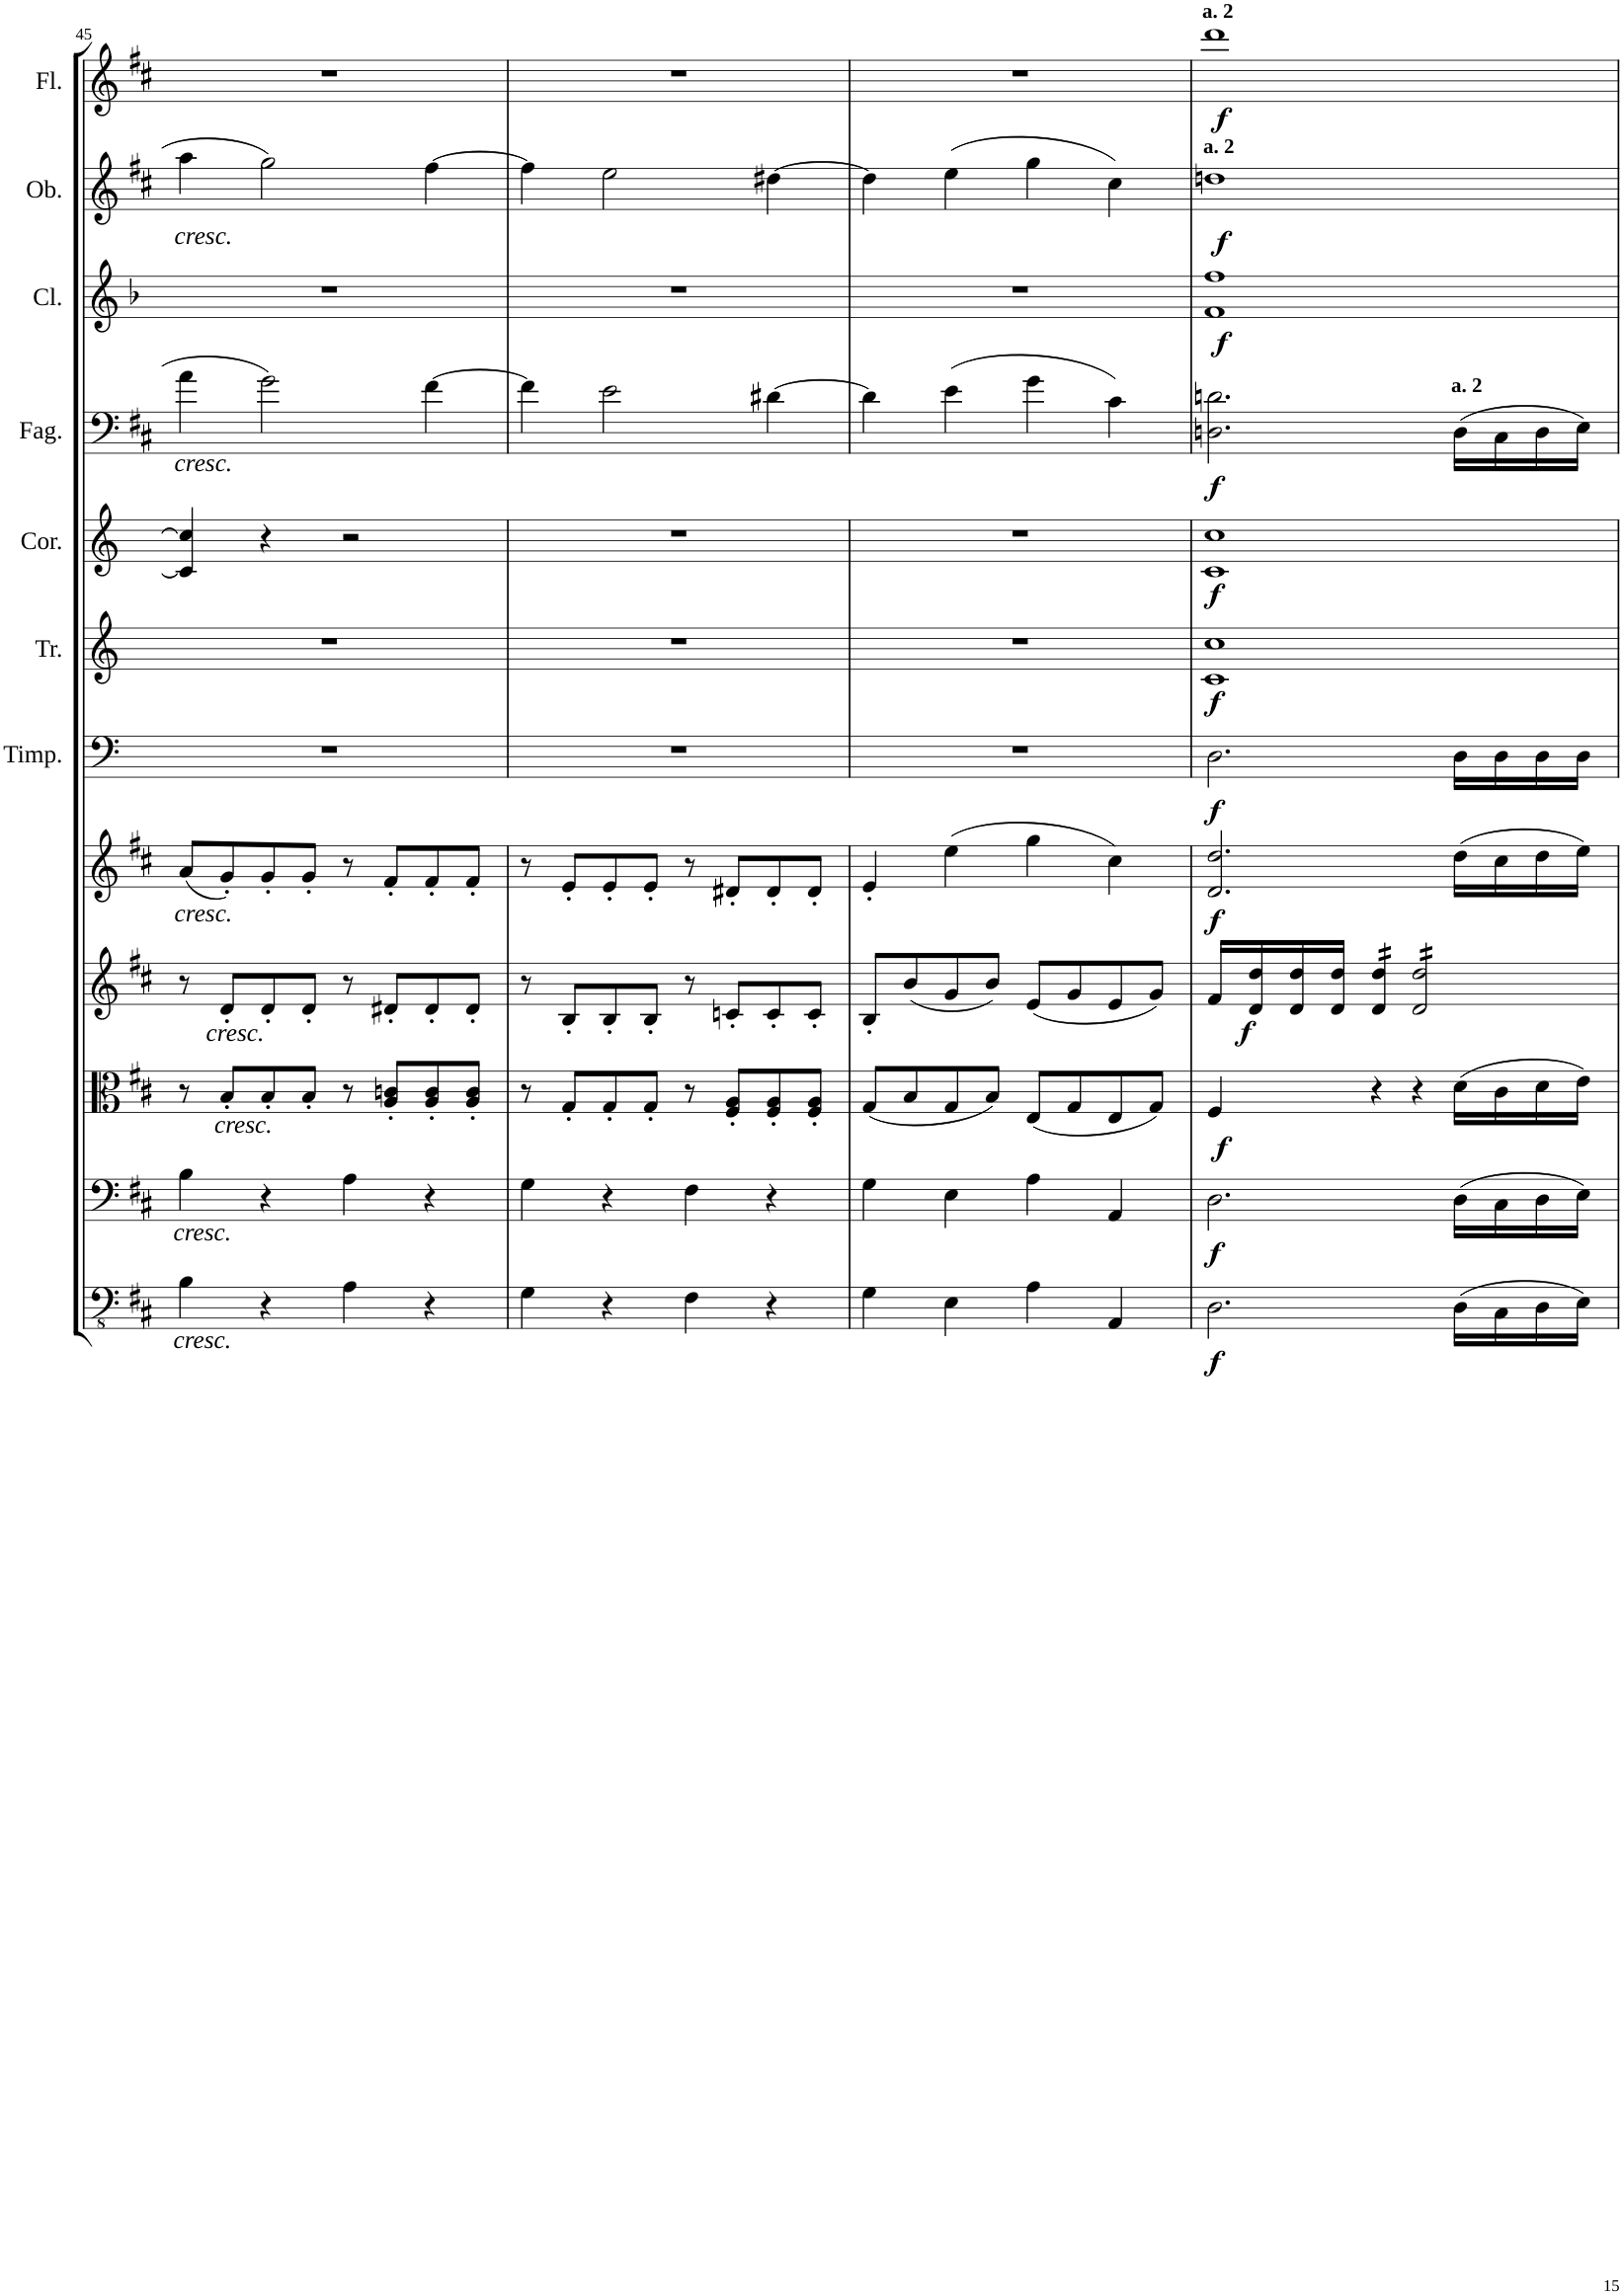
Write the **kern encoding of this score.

**kern	**dynam	**kern	**dynam	**kern	**dynam	**kern	**dynam	**kern	**dynam	**kern	**dynam	**kern	**dynam	**kern	**dynam	**kern	**dynam	**kern	**dynam	**kern	**dynam	**kern	**dynam
*part12	*part12	*part11	*part11	*part10	*part10	*part9	*part9	*part8	*part8	*part7	*part7	*part6	*part6	*part5	*part5	*part4	*part4	*part3	*part3	*part2	*part2	*part1	*part1
*staff12	*staff12	*staff11	*staff11	*staff10	*staff10	*staff9	*staff9	*staff8	*staff8	*staff7	*staff7	*staff6	*staff6	*staff5	*staff5	*staff4	*staff4	*staff3	*staff3	*staff2	*staff2	*staff1	*staff1
*I"Basso	*	*I"Violoncello	*	*I"Viola	*	*I"Violino II	*	*I"Violino I	*	*I"Timpani	*	*I"Trombe in D	*	*I"Corni in D	*	*I"Fagotti	*	*I"Clarinetti in A	*	*I"Oboi	*	*I"Flauti	*
*	*	*	*	*	*	*	*	*	*	*I'Timp.	*	*I'Tr.	*	*I'Cor.	*	*I'Fag.	*	*I'Cl.	*	*I'Ob.	*	*I'Fl.	*
!!LO:PB:g=z
*clefFv4	*	*clefF4	*	*clefC3	*	*clefG2	*	*clefG2	*	*clefF4	*	*clefG2	*	*clefG2	*	*clefF4	*	*clefG2	*	*clefG2	*	*clefG2	*
*	*	*	*	*	*	*	*	*	*	*	*	*Trd-1c-2	*	*Trd6c10	*	*	*	*Trd2c3	*	*	*	*	*
*k[f#c#]	*	*k[f#c#]	*	*k[f#c#]	*	*k[f#c#]	*	*k[f#c#]	*	*k[]	*	*k[]	*	*k[]	*	*k[f#c#]	*	*k[b-]	*	*k[f#c#]	*	*k[f#c#]	*
*M4/4	*	*M4/4	*	*M4/4	*	*M4/4	*	*M4/4	*	*M4/4	*	*M4/4	*	*M4/4	*	*M4/4	*	*M4/4	*	*M4/4	*	*M4/4	*
*met(c)	*	*met(c)	*	*met(c)	*	*met(c)	*	*met(c)	*	*met(c)	*	*met(c)	*	*met(c)	*	*met(c)	*	*met(c)	*	*met(c)	*	*met(c)	*
=45	=45	=45	=45	=45	=45	=45	=45	=45	=45	=45	=45	=45	=45	=45	=45	=45	=45	=45	=45	=45	=45	=45	=45
!	!	!	!	!	!	!	!	!	!	!	!	!	!	!	!	!	!	!	!	!LO:TX:b:i:t=cresc.	!	!	!
!	!	!	!	!	!	!	!	!	!	!	!	!	!	!	!	!LO:TX:b:i:t=cresc.	!	!	!	!	!	!	!
!	!	!	!	!	!	!	!	!LO:TX:b:i:t=cresc.	!	!	!	!	!	!	!	!	!	!	!	!	!	!	!
!	!	!LO:TX:b:i:t=cresc.	!	!	!	!	!	!	!	!	!	!	!	!	!	!	!	!	!	!	!	!	!
!LO:TX:b:i:t=cresc.	!	!	!	!	!	!	!	!	!	!	!	!	!	!	!	!	!	!	!	!	!	!	!
4BB\	.	4B\	.	8r	.	8r	.	(8a/L	.	1r	.	1r	.	4c/] 4cc/]	.	4a\	.	1r	.	4aa\	.	1r	.
!	!	!	!	!	!	!LO:TX:b:i:t=cresc.	!	!	!	!	!	!	!	!	!	!	!	!	!	!	!	!	!
!	!	!	!	!LO:TX:b:i:t=cresc.	!	!	!	!	!	!	!	!	!	!	!	!	!	!	!	!	!	!	!
.	.	.	.	8B'/L	.	8d'/L	.	8g'/)	.	.	.	.	.	.	.	.	.	.	.	.	.	.	.
4r	.	4r	.	8B'/	.	8d'/	.	8g'/	.	.	.	.	.	4r	.	2g\	.	.	.	2gg\	.	.	.
.	.	.	.	8B'/J	.	8d'/J	.	8g'/J	.	.	.	.	.	.	.	.	.	.	.	.	.	.	.
4AA\	.	4A\	.	8r	.	8r	.	8r	.	.	.	.	.	2r	.	.	.	.	.	.	.	.	.
.	.	.	.	8A/' 8cn/'L	.	8d#X'/L	.	8f#'/L	.	.	.	.	.	.	.	.	.	.	.	.	.	.	.
4r	.	4r	.	8A/' 8c/'	.	8d#'/	.	8f#'/	.	.	.	.	.	.	.	[4f#\	.	.	.	[4ff#\	.	.	.
.	.	.	.	8A/' 8c/'J	.	8d#'/J	.	8f#'/J	.	.	.	.	.	.	.	.	.	.	.	.	.	.	.
=46	=46	=46	=46	=46	=46	=46	=46	=46	=46	=46	=46	=46	=46	=46	=46	=46	=46	=46	=46	=46	=46	=46	=46
4GG\	.	4G\	.	8r	.	8r	.	8r	.	1r	.	1r	.	1r	.	4f#\]	.	1r	.	4ff#\]	.	1r	.
.	.	.	.	8G'/L	.	8B'/L	.	8e'/L	.	.	.	.	.	.	.	.	.	.	.	.	.	.	.
4r	.	4r	.	8G'/	.	8B'/	.	8e'/	.	.	.	.	.	.	.	2e\	.	.	.	2ee\	.	.	.
.	.	.	.	8G'/J	.	8B'/J	.	8e'/J	.	.	.	.	.	.	.	.	.	.	.	.	.	.	.
4FF#\	.	4F#\	.	8r	.	8r	.	8r	.	.	.	.	.	.	.	.	.	.	.	.	.	.	.
.	.	.	.	8F#/' 8A/'L	.	8cn'/L	.	8d#X'/L	.	.	.	.	.	.	.	.	.	.	.	.	.	.	.
4r	.	4r	.	8F#/' 8A/'	.	8c'/	.	8d#'/	.	.	.	.	.	.	.	[4d#X\	.	.	.	[4dd#X\	.	.	.
.	.	.	.	8F#/' 8A/'J	.	8c'/J	.	8d#'/J	.	.	.	.	.	.	.	.	.	.	.	.	.	.	.
=47	=47	=47	=47	=47	=47	=47	=47	=47	=47	=47	=47	=47	=47	=47	=47	=47	=47	=47	=47	=47	=47	=47	=47
4GG\	.	4G\	.	(8G/L	.	8B'/L	.	4e'/	.	1r	.	1r	.	1r	.	4d#\]	.	1r	.	4dd#\]	.	1r	.
.	.	.	.	8B/	.	(8b/	.	.	.	.	.	.	.	.	.	.	.	.	.	.	.	.	.
4EE\	.	4E\	.	8G/	.	8g/	.	(4ee\	.	.	.	.	.	.	.	(4e\	.	.	.	(4ee\	.	.	.
.	.	.	.	8B/J)	.	8b/J)	.	.	.	.	.	.	.	.	.	.	.	.	.	.	.	.	.
4AA\	.	4A\	.	(8E/L	.	(8e/L	.	4gg\	.	.	.	.	.	.	.	4g\	.	.	.	4gg\	.	.	.
.	.	.	.	8G/	.	8g/	.	.	.	.	.	.	.	.	.	.	.	.	.	.	.	.	.
4AAA/	.	4AA/	.	8E/	.	8e/	.	4cc#\)	.	.	.	.	.	.	.	4c#\)	.	.	.	4cc#\)	.	.	.
.	.	.	.	8G/J)	.	8g/J)	.	.	.	.	.	.	.	.	.	.	.	.	.	.	.	.	.
=48	=48	=48	=48	=48	=48	=48	=48	=48	=48	=48	=48	=48	=48	=48	=48	=48	=48	=48	=48	=48	=48	=48	=48
!	!	!	!	!	!	!	!	!	!	!	!	!	!	!	!	!	!	!	!	!	!	!LO:TX:a:B:t=a. 2	!
!	!	!	!	!	!	!	!	!	!	!	!	!	!	!	!	!	!	!	!	!LO:TX:a:B:t=a. 2	!	!	!
!	!LO:DY:b	!	!LO:DY:b	!	!LO:DY:b	!	!	!	!LO:DY:b	!	!LO:DY:b	!	!LO:DY:b	!	!LO:DY:b	!	!LO:DY:b	!	!LO:DY:b	!	!LO:DY:b	!	!LO:DY:b
2.DD\	f	2.D\	f	4F#/	f	16f#/LL	.	2.d/ 2.dd/	f	2.D\	f	1c 1cc	f	1c 1cc	f	2.Dn\ 2.dn\	f	1f 1ff	f	1ddn	f	1ddd	f
!	!	!	!	!	!	!	!LO:DY:b	!	!	!	!	!	!	!	!	!	!	!	!	!	!	!	!
.	.	.	.	.	.	16d/ 16dd/	f	.	.	.	.	.	.	.	.	.	.	.	.	.	.	.	.
.	.	.	.	.	.	16d/ 16dd/	.	.	.	.	.	.	.	.	.	.	.	.	.	.	.	.	.
.	.	.	.	.	.	16d/ 16dd/JJ	.	.	.	.	.	.	.	.	.	.	.	.	.	.	.	.	.
*	*	*	*	*	*	*tremolo	*	*	*	*	*	*	*	*	*	*	*	*	*	*	*	*	*
.	.	.	.	4r	.	16d/ 16dd/LL	.	.	.	.	.	.	.	.	.	.	.	.	.	.	.	.	.
.	.	.	.	.	.	16d/ 16dd/	.	.	.	.	.	.	.	.	.	.	.	.	.	.	.	.	.
.	.	.	.	.	.	16d/ 16dd/	.	.	.	.	.	.	.	.	.	.	.	.	.	.	.	.	.
.	.	.	.	.	.	16d/ 16dd/JJ	.	.	.	.	.	.	.	.	.	.	.	.	.	.	.	.	.
.	.	.	.	4r	.	16d/ 16dd/LL	.	.	.	.	.	.	.	.	.	.	.	.	.	.	.	.	.
.	.	.	.	.	.	16d/ 16dd/	.	.	.	.	.	.	.	.	.	.	.	.	.	.	.	.	.
.	.	.	.	.	.	16d/ 16dd/	.	.	.	.	.	.	.	.	.	.	.	.	.	.	.	.	.
.	.	.	.	.	.	16d/ 16dd/	.	.	.	.	.	.	.	.	.	.	.	.	.	.	.	.	.
!	!	!	!	!	!	!	!	!	!	!	!	!	!	!	!	!LO:TX:a:B:t=a. 2	!	!	!	!	!	!	!
(16DD\LL	.	(16D\LL	.	(16d\LL	.	16d/ 16dd/	.	(16dd\LL	.	16D\LL	.	.	.	.	.	(16D\LL	.	.	.	.	.	.	.
16CC#\	.	16C#\	.	16c#\	.	16d/ 16dd/	.	16cc#\	.	16D\	.	.	.	.	.	16C#\	.	.	.	.	.	.	.
16DD\	.	16D\	.	16d\	.	16d/ 16dd/	.	16dd\	.	16D\	.	.	.	.	.	16D\	.	.	.	.	.	.	.
16EE\JJ)	.	16E\JJ)	.	16e\JJ)	.	16d/ 16dd/JJ	.	16ee\JJ)	.	16D\JJ	.	.	.	.	.	16E\JJ)	.	.	.	.	.	.	.
*	*	*	*	*	*	*Xtremolo	*	*	*	*	*	*	*	*	*	*	*	*	*	*	*	*	*
=	=	=	=	=	=	=	=	=	=	=	=	=	=	=	=	=	=	=	=	=	=	=	=
*-	*-	*-	*-	*-	*-	*-	*-	*-	*-	*-	*-	*-	*-	*-	*-	*-	*-	*-	*-	*-	*-	*-	*-
